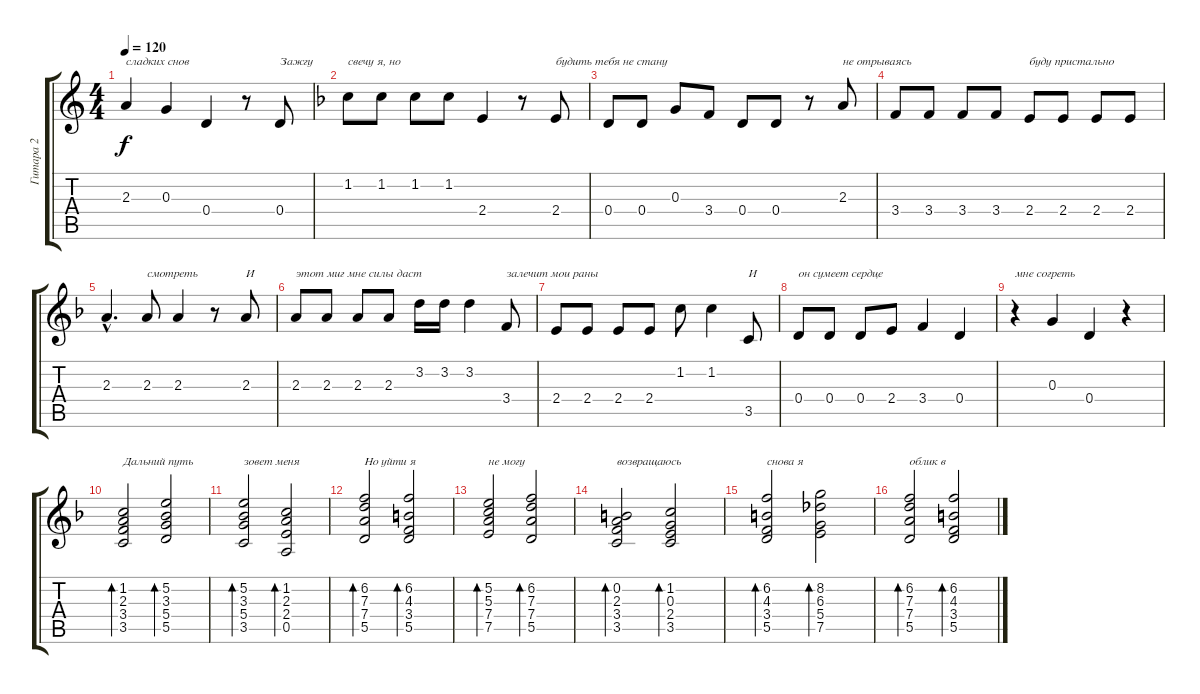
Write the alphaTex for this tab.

\track ("Гитара 2" "Гитара 2") {instrument electricguitarjazz}
\staff {score tabs}
\tuning (E4 B3 G3 D3 A2 E2) {hide}
\ts (4 4)
\tempo 120
\clef g2
\ks c
2.3.4{txt "сладких снов" dy f} 0.3.4 0.4.4 r.8 0.4.8{txt "Зажгу"} |
\ks f
1.2.8{txt "свечу я, но"} 1.2.8 1.2.8 1.2.8 2.4.4 r.8 2.4.8{txt "будить тебя не стану"} |
0.4.8 0.4.8 0.3.8 3.4.8 0.4.8 0.4.8 r.8 2.3.8{txt "не отрываясь"} |
3.4.8 3.4.8 3.4.8 3.4.8 2.4.8{txt "буду пристально"} 2.4.8 2.4.8 2.4.8 |
2.3{hac}.4{d} 2.3.8{txt "смотреть"} 2.3.4 r.8 2.3.8{txt "И"} |
2.3.8{txt "этот миг мне силы даст"} 2.3.8 2.3.8 2.3.8 3.2.16 3.2.16 3.2.4 3.4.8{txt "залечит мои раны"} |
2.4.8 2.4.8 2.4.8 2.4.8 1.2.8 1.2.4 3.5.8{txt "И"} |
0.4.8{txt "он сумеет сердце"} 0.4.8 0.4.8 2.4.8 3.4.4 0.4.4 |
r.4{txt "мне согреть"} 0.3.4 0.4.4 r.4 |
(1.2 2.3 3.4 3.5).2{bd 60 txt "Дальний путь" instrument synthstrings1} (5.2 3.3 5.4 5.5).2{bd 60} |
(5.2 3.3 5.4 3.5).2{bd 120 txt "зовет меня"} (1.2 2.3 2.4 0.5).2{bd 60} |
(6.2 7.3 7.4 5.5).2{bd 60 txt "Но уйти я"} (6.2 4.3 3.4 5.5).2{bd 60} |
(5.2 5.3 7.4 7.5).2{bd 60 txt "не могу"} (6.2 7.3 7.4 5.5).2{bd 60} |
(0.2 2.3 3.4 3.5).2{bd 60 txt "возвращаюсь"} (1.2 0.3 2.4 3.5).2{bd 60} |
(6.2 4.3 3.4 5.5).2{bd 60 txt "снова я"} (8.2 6.3 5.4 7.5).2{bd 60} |
(6.2 7.3 7.4 5.5).2{bd 60 txt "облик в "} (6.2 4.3 3.4 5.5).2{bd 60}
